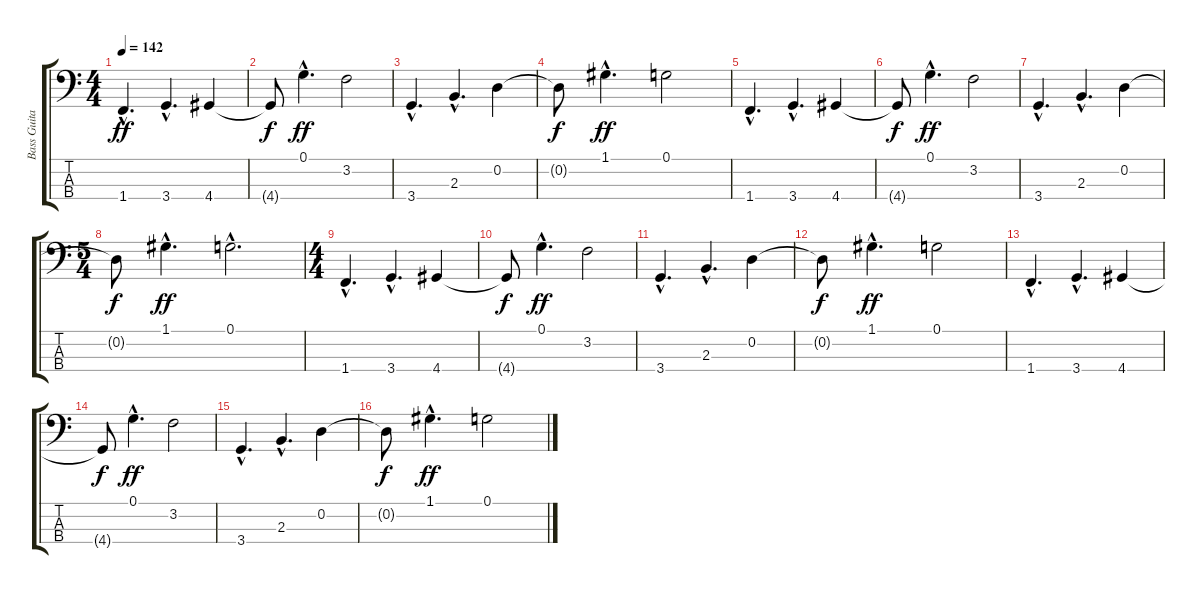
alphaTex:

\track ("Bass Guitar" "Bass Guita") {instrument electricbasspick}
\staff {score tabs}
\tuning (G2 D2 A1 E1) {hide}
\ts (4 4)
\tempo 142
\clef f4
\ks c
1.4{hac}.4{d dy ff volume 15} 3.4{hac}.4{d} 4.4.4 |
4.4{t}.8{dy f} 0.1{hac}.4{d dy ff} 3.2.2 |
3.4{hac}.4{d} 2.3{hac}.4{d} 0.2.4 |
0.2{t}.8{dy f} 1.1{hac}.4{d dy ff} 0.1.2 |
1.4{hac}.4{d} 3.4{hac}.4{d} 4.4.4 |
4.4{t}.8{dy f} 0.1{hac}.4{d dy ff} 3.2.2 |
3.4{hac}.4{d} 2.3{hac}.4{d} 0.2.4 |
\ts (5 4)
0.2{t}.8{dy f} 1.1{hac}.4{d dy ff} 0.1{hac}.2{d} |
\ts (4 4)
1.4{hac}.4{d} 3.4{hac}.4{d} 4.4.4 |
4.4{t}.8{dy f} 0.1{hac}.4{d dy ff} 3.2.2 |
3.4{hac}.4{d} 2.3{hac}.4{d} 0.2.4 |
0.2{t}.8{dy f} 1.1{hac}.4{d dy ff} 0.1.2 |
1.4{hac}.4{d} 3.4{hac}.4{d} 4.4.4 |
4.4{t}.8{dy f} 0.1{hac}.4{d dy ff} 3.2.2 |
3.4{hac}.4{d} 2.3{hac}.4{d} 0.2.4 |
0.2{t}.8{dy f} 1.1{hac}.4{d dy ff} 0.1.2
